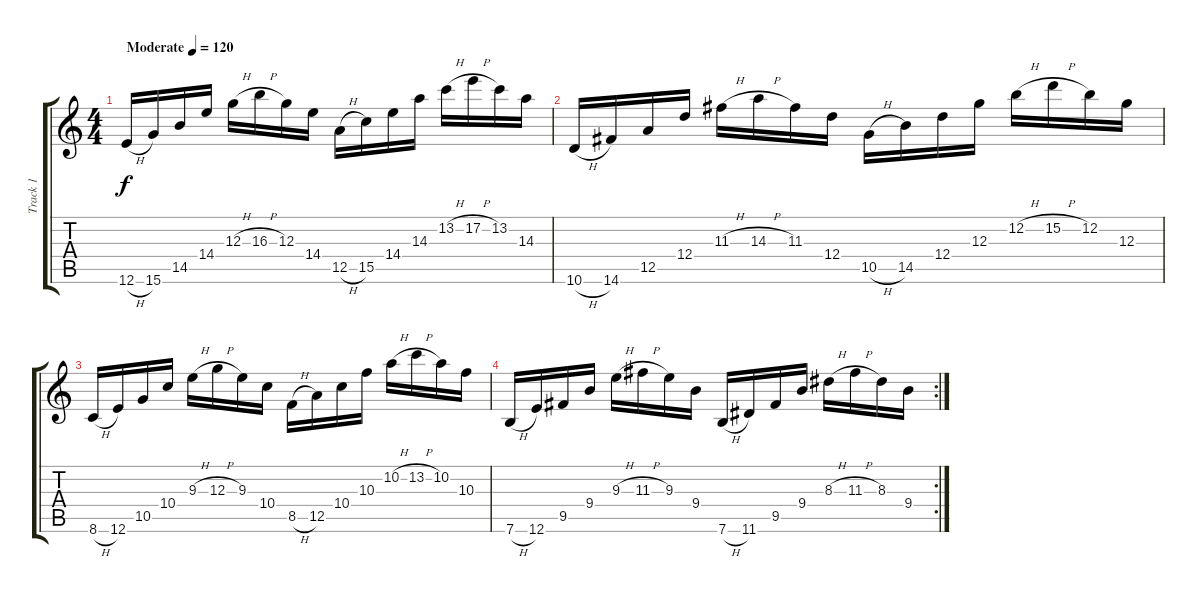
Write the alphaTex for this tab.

\track ("Track 1" "Track 1") {instrument acousticguitarsteel}
\staff {score tabs}
\tuning (E4 B3 G3 D3 A2 E2) {hide}
\ts (4 4)
\tempo (120 "Moderate")
\clef g2
\ks c
12.6{h}.16{dy f instrument acousticguitarsteel} 15.6.16 14.5.16 14.4.16 12.3{h}.16 16.3{h}.16 12.3.16 14.4.16 12.5{h}.16 15.5.16 14.4.16 14.3.16 13.2{h}.16 17.2{h}.16 13.2.16 14.3.16 |
10.6{h}.16 14.6.16 12.5.16 12.4.16 11.3{h}.16 14.3{h}.16 11.3.16 12.4.16 10.5{h}.16 14.5.16 12.4.16 12.3.16 12.2{h}.16 15.2{h}.16 12.2.16 12.3.16 |
8.6{h}.16 12.6.16 10.5.16 10.4.16 9.3{h}.16 12.3{h}.16 9.3.16 10.4.16 8.5{h}.16 12.5.16 10.4.16 10.3.16 10.2{h}.16 13.2{h}.16 10.2.16 10.3.16 |
\rc 2
7.6{h}.16 12.6.16 9.5.16 9.4.16 9.3{h}.16 11.3{h}.16 9.3.16 9.4.16 7.6{h}.16 11.6.16 9.5.16 9.4.16 8.3{h}.16 11.3{h}.16 8.3.16 9.4.16
